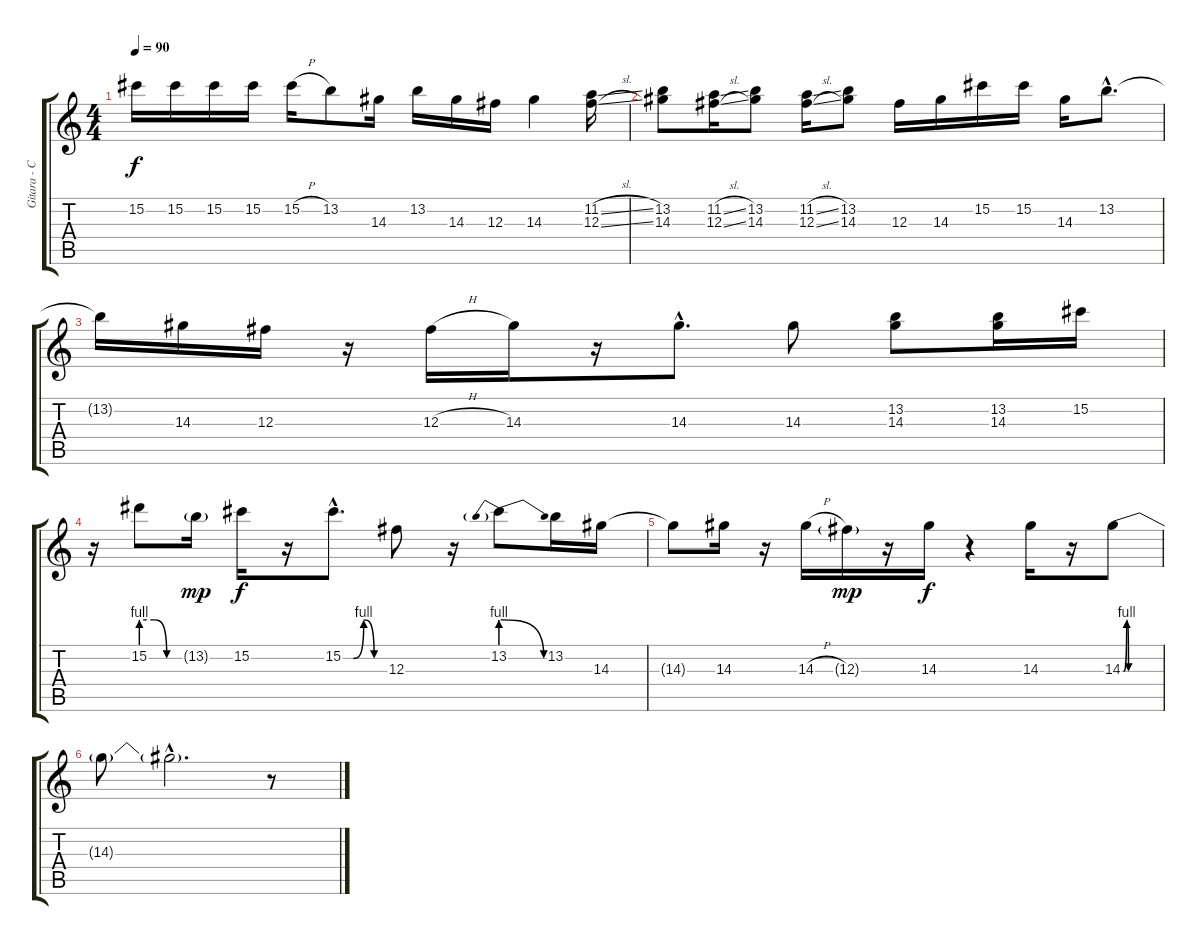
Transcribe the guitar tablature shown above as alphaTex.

\track ("Gitara - Czysta" "Gitara - C") {instrument electricguitarclean}
\staff {score tabs}
\tuning (Eb4 Bb3 Gb3 Db3 Ab2 Eb2) {hide}
\ts (4 4)
\tempo 90
\clef g2
\ks c
15.2{t}.16{dy f} 15.2.16 15.2.16 15.2.16 15.2{h}.16 13.2.8 14.3.16 13.2.16 14.3.16 12.3.16 14.3.4 (11.2{sl} 12.3{sl}).16 |
(13.2 14.3).8 (11.2{sl} 12.3{sl}).16 (13.2 14.3).8 (11.2{sl} 12.3{sl}).16 (13.2 14.3).8 12.3.16 14.3.16 15.2.16 15.2.16 14.3.16 13.2{hac}.8{d} |
13.2{t}.16 14.3.16 12.3.16 r.16 12.3{h}.16 14.3.16 r.16 14.3{hac}.8{d} 14.3.8 (13.2 14.3).8 (13.2 14.3).16 15.2.16 |
r.16 15.2{be (custom 0 4 20 4 40 0 60 0)}.8 13.2{g}.16{dy mp} 15.2.16{dy f} r.16 15.2{be (custom 0 0 10 0 15 0 30 4 45 0 60 0) hac}.8{d} 12.3.8 r.16 13.2{be (prebendrelease 0 4 60 0)}.8 13.2.16 14.3.16 |
14.3{t}.8 14.3.16 r.16 14.3{h}.16 12.3{g}.16{dy mp} r.16 14.3.16{dy f} r.4 14.3.16 r.16 14.3{be (custom 0 0 2 0 7 4 10 0 15 0 30 0 45 0 60 0)}.8 |
14.3{t}.8 14.3{hac t}.2{d} r.8
